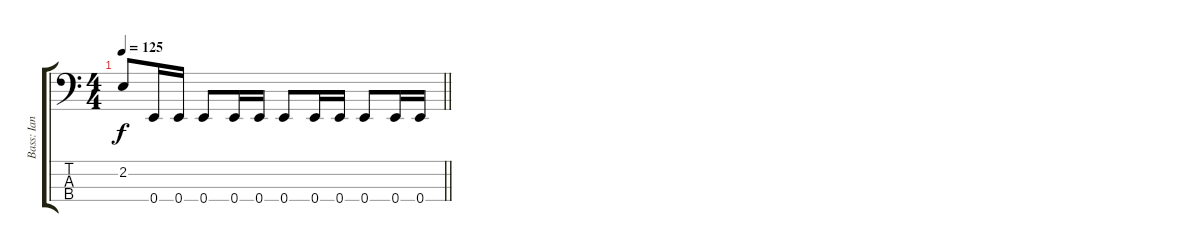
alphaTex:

\track ("Bass: Ian" "Bass: Ian") {instrument electricbassfinger}
\staff {score tabs}
\tuning (G2 D2 A1 E1) {hide}
\ts (4 4)
\tempo 125
\clef f4
\barLineRight lightlight
\ks c
2.2{t}.8{dy f} 0.4.16 0.4.16 0.4.8 0.4.16 0.4.16 0.4.8 0.4.16 0.4.16 0.4.8 0.4.16 0.4.16
